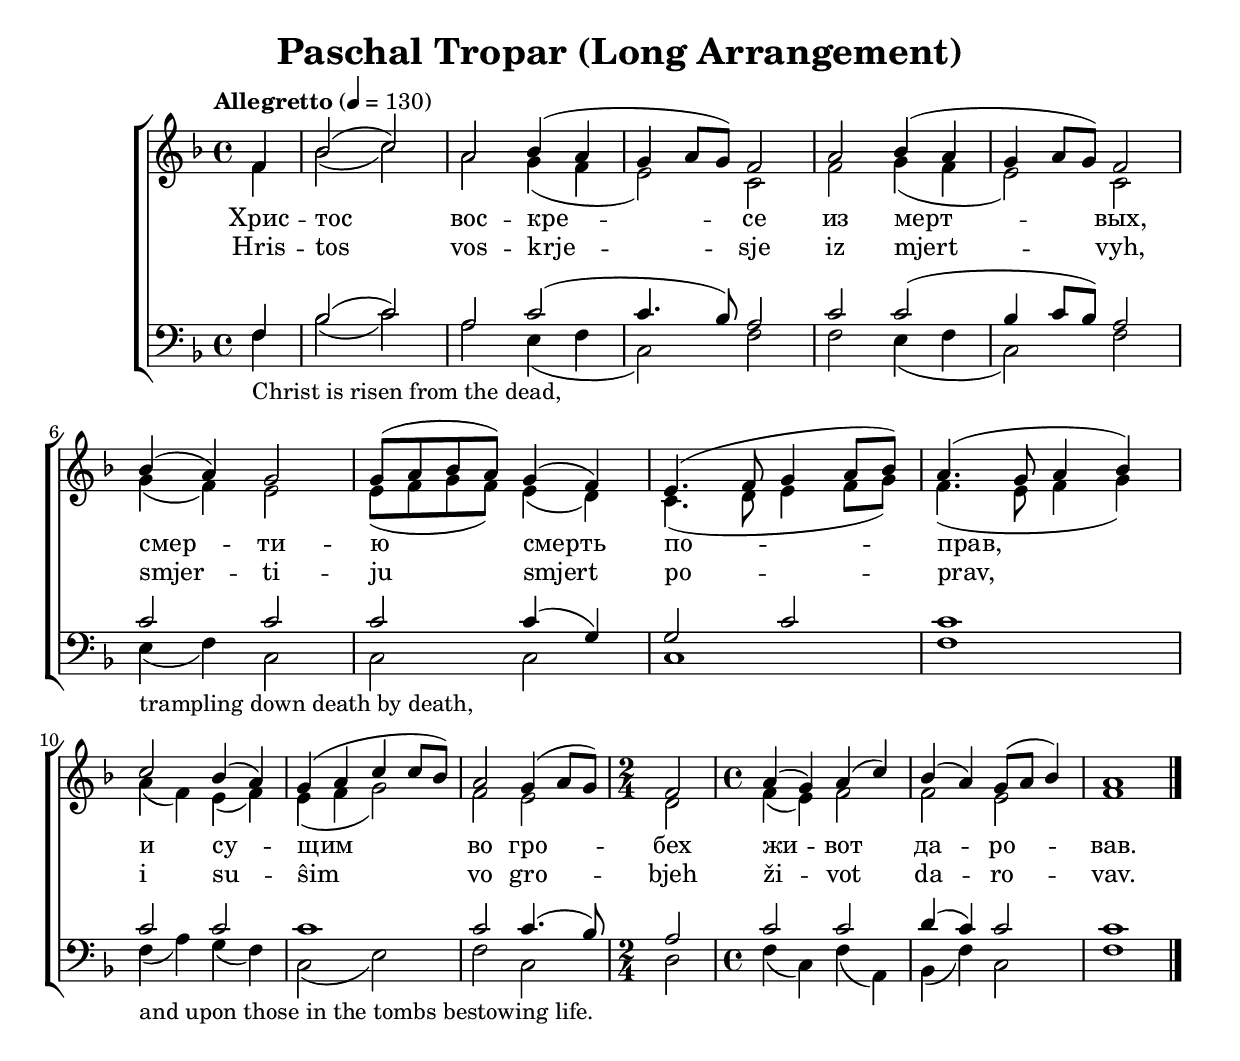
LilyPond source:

\version "2.18.2"

global = {
	\key f \major
	\time 4/4
	\tempo Allegretto 4 = 130
}

\header {
	title = "Paschal Tropar (Long Arrangement)"
	composer = ""
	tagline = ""
}

Cyrillic = \lyricmode {
	Хрис -- тос вос -- кре -- се из мерт -- вых,
	смер -- ти -- ю смерть по -- прав,
	и су -- щим во гро -- бех жи -- вот да -- ро -- вав.
}

Latin = \lyricmode {
	Hris -- tos vos -- krje -- sje iz mjert -- vyh,
	smjer -- ti -- ju smjert po -- prav,
	i su -- ŝim vo gro -- bjeh ži -- vot da -- ro -- vav.
}

sopMusic = \relative {
	\partial 4 f' | bes2( c) | a bes4( a | g a8 g) f2 | a bes4( a | g a8 g) f2 | bes4( a) g2 |
	g8( a bes a) g4( f) | e4.( f8 g4 a8 bes) | a4.( g8 a4 bes4) | c2 bes4( a) | g( a c c8 bes) |
	a2 g4( a8 g) | \time 2/4 f2 | \time 4/4 a4( g) a( c) | bes( a) g8( a bes4) | a1 \bar "|."
}

altoMusic = \relative {
	f'4 | bes2( c) | a g4( f | e2) c | f g4( f | e2) c | g'4( f) e2 |
	e8( f g f) e4( d) | c4.( d8 e4 f8 g) | f4.( e8 f4 g) | a4( f) e( f) | e( f g2)
	f e | d | f4( e) f2 | f e | f1
}

tenorMusic = \relative {
	f4 | bes2( c) | a c( | c4. bes8) a2 | c c( | bes4 c8 bes) a2 | c c |
	c c4( g) | g2 c | c1 | c2 c | c1 |
	c2 c4.( bes8) | a2 | c c | d4( c) c2 | c1
}

bassMusic = \relative {
	f4_\markup{Christ is risen from the dead,} | bes2( c) | a e4( f | c2) f | f e4( f | c2) f |
\break
e4_\markup{trampling down death by death,}( f) c2 |
	%f4 | bes2( c) | a e4( f | c2) f | f e4( f | c2) f | e4( f) c2 |
	c c | c1 | f |
\break
f4(_\markup{and upon those in the tombs bestowing life.} a) g( f) | c2( e) |
	%c c | c1 | f | f4( a) g( f) | c2( e) |
	f c | d | f4( c) f( a,) | bes( f') c2 | f1
}

\include "TEMPLATES_DIRECTORY/satb.ily"

%{
\markup {
	\wordwrap {
		Christ is risen from the dead,
		trampling down death by death,
		and upon those in the tombs bestowing life.
	}
}
%}
